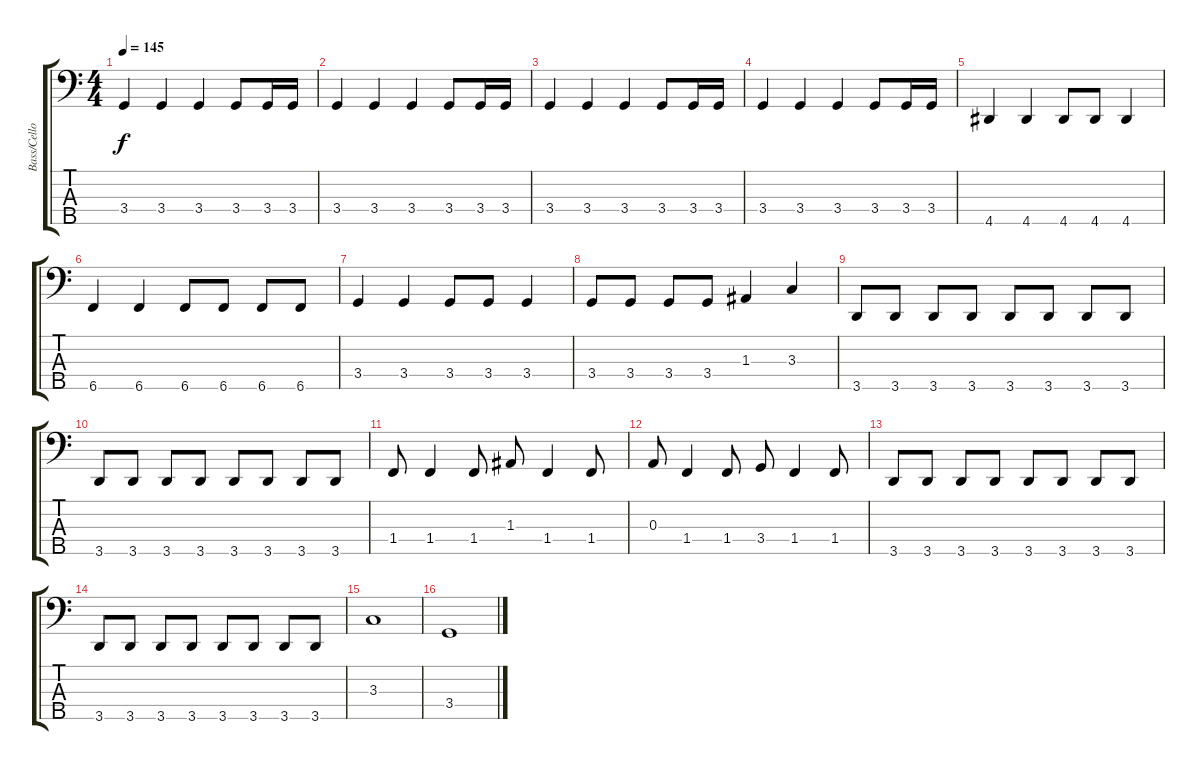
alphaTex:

\track ("Bass/Cello" "Bass/Cello") {instrument electricbassfinger}
\staff {score tabs}
\tuning (G2 D2 A1 E1 B0) {hide}
\ts (4 4)
\tempo 145
\clef f4
\ks c
3.4.4{dy f} 3.4.4 3.4.4 3.4.8 3.4.16 3.4.16 |
3.4.4 3.4.4 3.4.4 3.4.8 3.4.16 3.4.16 |
3.4.4 3.4.4 3.4.4 3.4.8 3.4.16 3.4.16 |
3.4.4 3.4.4 3.4.4 3.4.8 3.4.16 3.4.16 |
4.5.4 4.5.4 4.5.8 4.5.8 4.5.4 |
6.5.4 6.5.4 6.5.8 6.5.8 6.5.8 6.5.8 |
3.4.4 3.4.4 3.4.8 3.4.8 3.4.4 |
3.4.8 3.4.8 3.4.8 3.4.8 1.3.4 3.3.4 |
3.5.8 3.5.8 3.5.8 3.5.8 3.5.8 3.5.8 3.5.8 3.5.8 |
3.5.8 3.5.8 3.5.8 3.5.8 3.5.8 3.5.8 3.5.8 3.5.8 |
1.4.8 1.4.4 1.4.8 1.3.8 1.4.4 1.4.8 |
0.3.8 1.4.4 1.4.8 3.4.8 1.4.4 1.4.8 |
3.5.8 3.5.8 3.5.8 3.5.8 3.5.8 3.5.8 3.5.8 3.5.8 |
3.5.8 3.5.8 3.5.8 3.5.8 3.5.8 3.5.8 3.5.8 3.5.8 |
3.3.1 |
3.4.1
